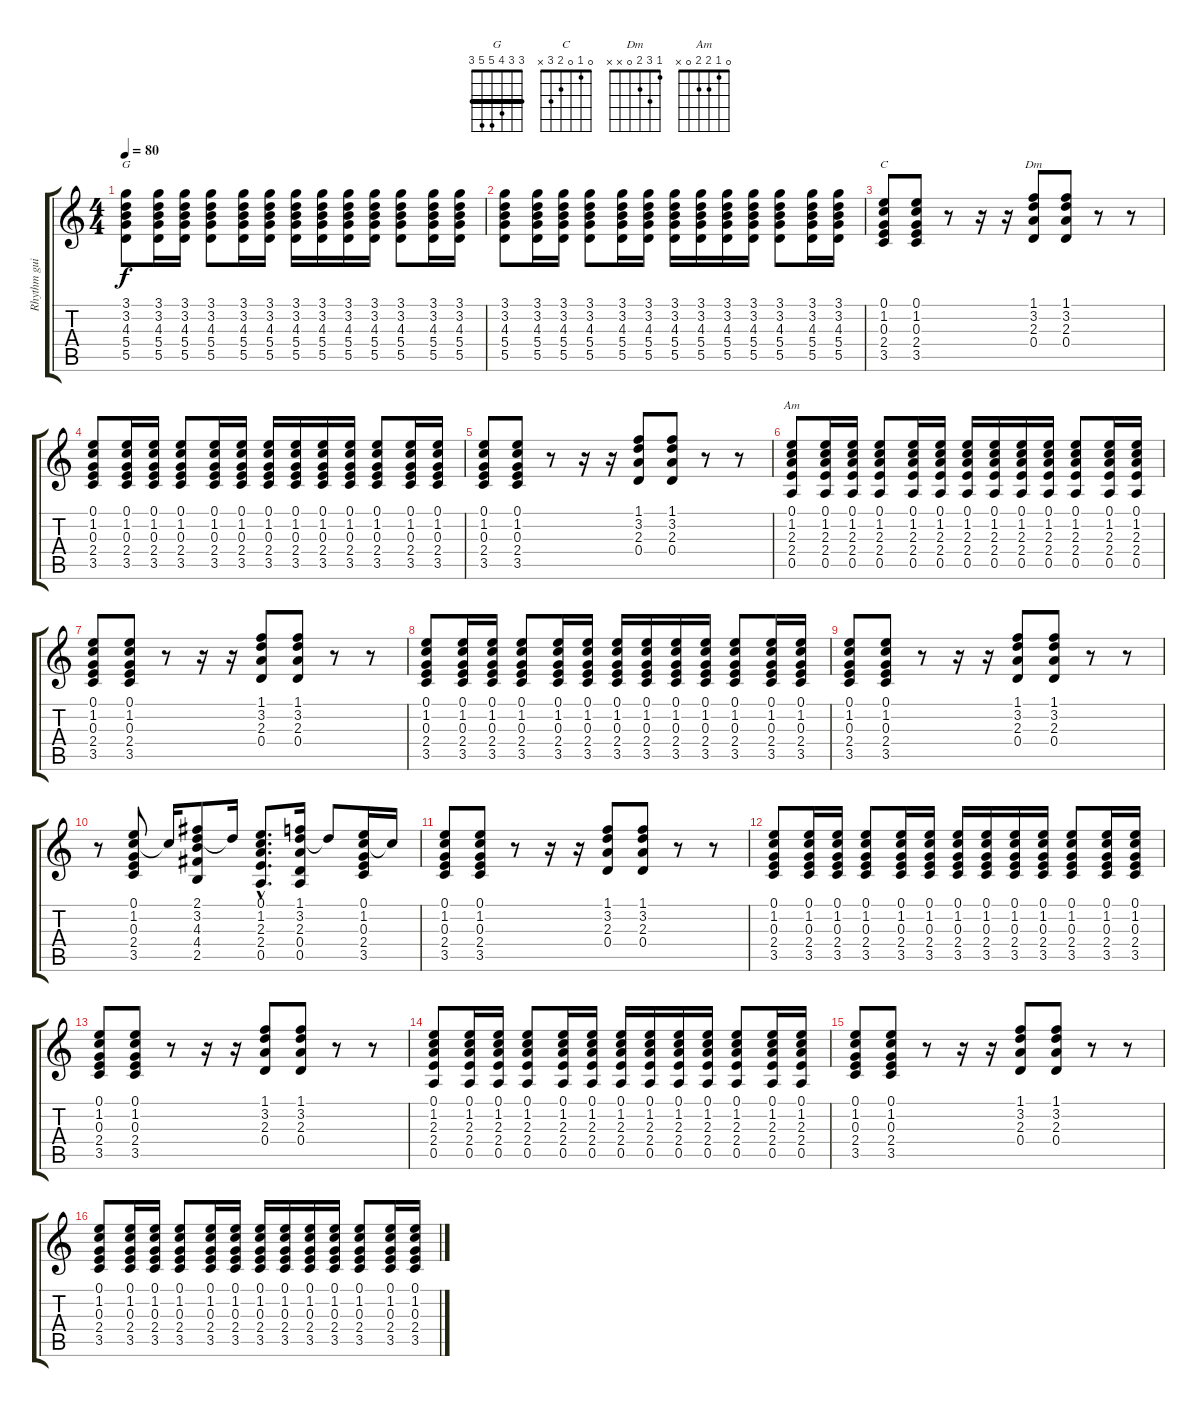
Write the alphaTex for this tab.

\track ("Rhythm guitar" "Rhythm gui") {instrument electricguitarmuted}
\staff {score tabs}
\tuning (E4 B3 G3 D3 A2 E2) {hide}
\chord ("G" 3 3 4 5 5 3) {barre 3}
\chord ("C" 0 1 0 2 3 x)
\chord ("Dm" 1 3 2 0 x x)
\chord ("Am" 0 1 2 2 0 x)
\ts (4 4)
\tempo 80
\clef g2
\ks c
(3.1 3.2 4.3 5.4 5.5).8{ch "G" dy f} (3.1 3.2 4.3 5.4 5.5).16 (3.1 3.2 4.3 5.4 5.5).16 (3.1 3.2 4.3 5.4 5.5).8 (3.1 3.2 4.3 5.4 5.5).16 (3.1 3.2 4.3 5.4 5.5).16 (3.1 3.2 4.3 5.4 5.5).16 (3.1 3.2 4.3 5.4 5.5).16 (3.1 3.2 4.3 5.4 5.5).16 (3.1 3.2 4.3 5.4 5.5).16 (3.1 3.2 4.3 5.4 5.5).8 (3.1 3.2 4.3 5.4 5.5).16 (3.1 3.2 4.3 5.4 5.5).16 |
(3.1 3.2 4.3 5.4 5.5).8 (3.1 3.2 4.3 5.4 5.5).16 (3.1 3.2 4.3 5.4 5.5).16 (3.1 3.2 4.3 5.4 5.5).8 (3.1 3.2 4.3 5.4 5.5).16 (3.1 3.2 4.3 5.4 5.5).16 (3.1 3.2 4.3 5.4 5.5).16 (3.1 3.2 4.3 5.4 5.5).16 (3.1 3.2 4.3 5.4 5.5).16 (3.1 3.2 4.3 5.4 5.5).16 (3.1 3.2 4.3 5.4 5.5).8 (3.1 3.2 4.3 5.4 5.5).16 (3.1 3.2 4.3 5.4 5.5).16 |
(0.1 1.2 0.3 2.4 3.5).8{ch "C" volume 7} (0.1 1.2 0.3 2.4 3.5).8 r.8 r.16 r.16 (1.1 3.2 2.3 0.4).8{ch "Dm"} (1.1 3.2 2.3 0.4).8 r.8 r.8 |
(0.1 1.2 0.3 2.4 3.5).8 (0.1 1.2 0.3 2.4 3.5).16 (0.1 1.2 0.3 2.4 3.5).16 (0.1 1.2 0.3 2.4 3.5).8 (0.1 1.2 0.3 2.4 3.5).16 (0.1 1.2 0.3 2.4 3.5).16 (0.1 1.2 0.3 2.4 3.5).16 (0.1 1.2 0.3 2.4 3.5).16 (0.1 1.2 0.3 2.4 3.5).16 (0.1 1.2 0.3 2.4 3.5).16 (0.1 1.2 0.3 2.4 3.5).8 (0.1 1.2 0.3 2.4 3.5).16 (0.1 1.2 0.3 2.4 3.5).16 |
(0.1 1.2 0.3 2.4 3.5).8{volume 7} (0.1 1.2 0.3 2.4 3.5).8 r.8 r.16 r.16 (1.1 3.2 2.3 0.4).8 (1.1 3.2 2.3 0.4).8 r.8 r.8 |
(0.1 1.2 2.3 2.4 0.5).8{ch "Am"} (0.1 1.2 2.3 2.4 0.5).16 (0.1 1.2 2.3 2.4 0.5).16 (0.1 1.2 2.3 2.4 0.5).8 (0.1 1.2 2.3 2.4 0.5).16 (0.1 1.2 2.3 2.4 0.5).16 (0.1 1.2 2.3 2.4 0.5).16 (0.1 1.2 2.3 2.4 0.5).16 (0.1 1.2 2.3 2.4 0.5).16 (0.1 1.2 2.3 2.4 0.5).16 (0.1 1.2 2.3 2.4 0.5).8 (0.1 1.2 2.3 2.4 0.5).16 (0.1 1.2 2.3 2.4 0.5).16 |
(0.1 1.2 0.3 2.4 3.5).8{volume 7} (0.1 1.2 0.3 2.4 3.5).8 r.8 r.16 r.16 (1.1 3.2 2.3 0.4).8 (1.1 3.2 2.3 0.4).8 r.8 r.8 |
(0.1 1.2 0.3 2.4 3.5).8 (0.1 1.2 0.3 2.4 3.5).16 (0.1 1.2 0.3 2.4 3.5).16 (0.1 1.2 0.3 2.4 3.5).8 (0.1 1.2 0.3 2.4 3.5).16 (0.1 1.2 0.3 2.4 3.5).16 (0.1 1.2 0.3 2.4 3.5).16 (0.1 1.2 0.3 2.4 3.5).16 (0.1 1.2 0.3 2.4 3.5).16 (0.1 1.2 0.3 2.4 3.5).16 (0.1 1.2 0.3 2.4 3.5).8 (0.1 1.2 0.3 2.4 3.5).16 (0.1 1.2 0.3 2.4 3.5).16 |
(0.1 1.2 0.3 2.4 3.5).8{volume 7} (0.1 1.2 0.3 2.4 3.5).8 r.8 r.16 r.16 (1.1 3.2 2.3 0.4).8 (1.1 3.2 2.3 0.4).8 r.8 r.8 |
r.8 (0.1 1.2 0.3 2.4 3.5).8 1.2{t}.16 (2.1 3.2 4.3 4.4 2.5).8 3.2{t}.16 (0.1{hac} 1.2{hac} 2.3{hac} 2.4{hac} 0.5{hac}).8{d} (1.1 3.2 2.3 0.4 0.5).16 3.2{t}.8 (0.1 1.2 0.3 2.4 3.5).16 1.2{t}.16 |
(0.1 1.2 0.3 2.4 3.5).8{volume 7} (0.1 1.2 0.3 2.4 3.5).8 r.8 r.16 r.16 (1.1 3.2 2.3 0.4).8 (1.1 3.2 2.3 0.4).8 r.8 r.8 |
(0.1 1.2 0.3 2.4 3.5).8 (0.1 1.2 0.3 2.4 3.5).16 (0.1 1.2 0.3 2.4 3.5).16 (0.1 1.2 0.3 2.4 3.5).8 (0.1 1.2 0.3 2.4 3.5).16 (0.1 1.2 0.3 2.4 3.5).16 (0.1 1.2 0.3 2.4 3.5).16 (0.1 1.2 0.3 2.4 3.5).16 (0.1 1.2 0.3 2.4 3.5).16 (0.1 1.2 0.3 2.4 3.5).16 (0.1 1.2 0.3 2.4 3.5).8 (0.1 1.2 0.3 2.4 3.5).16 (0.1 1.2 0.3 2.4 3.5).16 |
(0.1 1.2 0.3 2.4 3.5).8{volume 7} (0.1 1.2 0.3 2.4 3.5).8 r.8 r.16 r.16 (1.1 3.2 2.3 0.4).8 (1.1 3.2 2.3 0.4).8 r.8 r.8 |
(0.1 1.2 2.3 2.4 0.5).8 (0.1 1.2 2.3 2.4 0.5).16 (0.1 1.2 2.3 2.4 0.5).16 (0.1 1.2 2.3 2.4 0.5).8 (0.1 1.2 2.3 2.4 0.5).16 (0.1 1.2 2.3 2.4 0.5).16 (0.1 1.2 2.3 2.4 0.5).16 (0.1 1.2 2.3 2.4 0.5).16 (0.1 1.2 2.3 2.4 0.5).16 (0.1 1.2 2.3 2.4 0.5).16 (0.1 1.2 2.3 2.4 0.5).8 (0.1 1.2 2.3 2.4 0.5).16 (0.1 1.2 2.3 2.4 0.5).16 |
(0.1 1.2 0.3 2.4 3.5).8{volume 7} (0.1 1.2 0.3 2.4 3.5).8 r.8 r.16 r.16 (1.1 3.2 2.3 0.4).8 (1.1 3.2 2.3 0.4).8 r.8 r.8 |
(0.1 1.2 0.3 2.4 3.5).8 (0.1 1.2 0.3 2.4 3.5).16 (0.1 1.2 0.3 2.4 3.5).16 (0.1 1.2 0.3 2.4 3.5).8 (0.1 1.2 0.3 2.4 3.5).16 (0.1 1.2 0.3 2.4 3.5).16 (0.1 1.2 0.3 2.4 3.5).16 (0.1 1.2 0.3 2.4 3.5).16 (0.1 1.2 0.3 2.4 3.5).16 (0.1 1.2 0.3 2.4 3.5).16 (0.1 1.2 0.3 2.4 3.5).8 (0.1 1.2 0.3 2.4 3.5).16 (0.1 1.2 0.3 2.4 3.5).16
